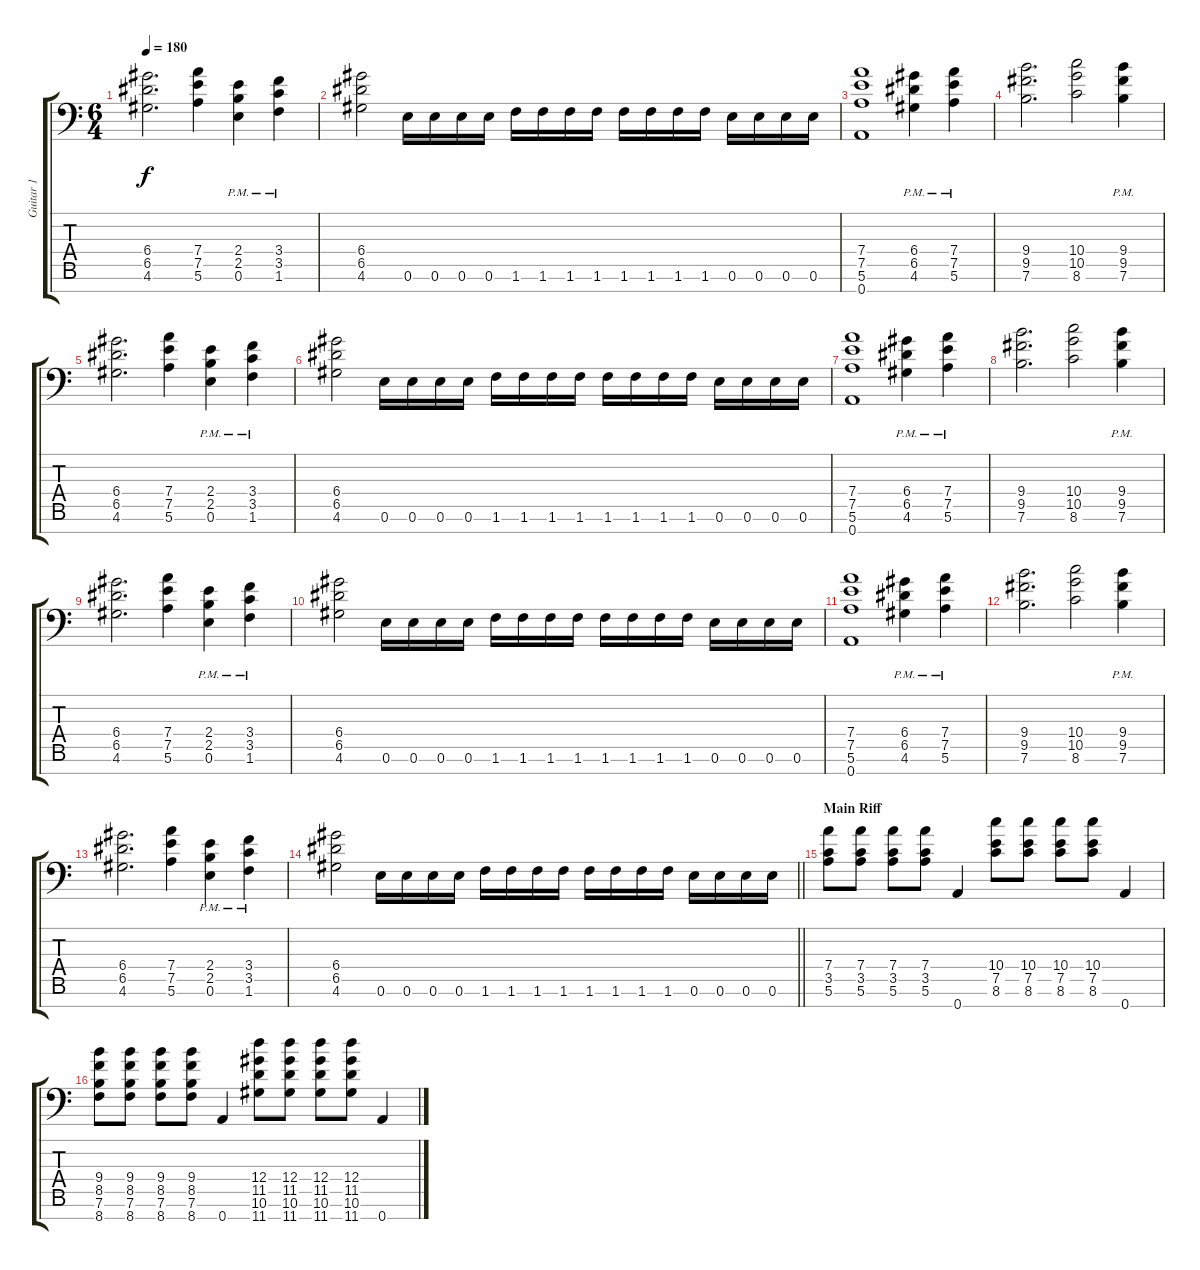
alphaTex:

\track ("Guitar 1" "Guitar 1") {instrument distortionguitar}
\staff {score tabs}
\tuning (E4 B3 G3 D3 A2 E2 A1) {hide}
\ts (6 4)
\tempo 180
\clef f4
\ks c
(6.4 6.5 4.6).2{d dy f} (7.4 7.5 5.6).4 (2.4{pm} 2.5{pm} 0.6{pm}).4 (3.4{pm} 3.5{pm} 1.6{pm}).4 |
(6.4 6.5 4.6).2 0.6.16 0.6.16 0.6.16 0.6.16 1.6.16 1.6.16 1.6.16 1.6.16 1.6.16 1.6.16 1.6.16 1.6.16 0.6.16 0.6.16 0.6.16 0.6.16 |
(7.4 7.5 5.6 0.7).1 (6.4{pm} 6.5{pm} 4.6{pm}).4 (7.4{pm} 7.5{pm} 5.6{pm}).4 |
(9.4 9.5 7.6).2{d} (10.4 10.5 8.6).2 (9.4{pm} 9.5{pm} 7.6{pm}).4 |
(6.4 6.5 4.6).2{d} (7.4 7.5 5.6).4 (2.4{pm} 2.5{pm} 0.6{pm}).4 (3.4{pm} 3.5{pm} 1.6{pm}).4 |
(6.4 6.5 4.6).2 0.6.16 0.6.16 0.6.16 0.6.16 1.6.16 1.6.16 1.6.16 1.6.16 1.6.16 1.6.16 1.6.16 1.6.16 0.6.16 0.6.16 0.6.16 0.6.16 |
(7.4 7.5 5.6 0.7).1 (6.4{pm} 6.5{pm} 4.6{pm}).4 (7.4{pm} 7.5{pm} 5.6{pm}).4 |
(9.4 9.5 7.6).2{d} (10.4 10.5 8.6).2 (9.4{pm} 9.5{pm} 7.6{pm}).4 |
(6.4 6.5 4.6).2{d} (7.4 7.5 5.6).4 (2.4{pm} 2.5{pm} 0.6{pm}).4 (3.4{pm} 3.5{pm} 1.6{pm}).4 |
(6.4 6.5 4.6).2 0.6.16 0.6.16 0.6.16 0.6.16 1.6.16 1.6.16 1.6.16 1.6.16 1.6.16 1.6.16 1.6.16 1.6.16 0.6.16 0.6.16 0.6.16 0.6.16 |
(7.4 7.5 5.6 0.7).1 (6.4{pm} 6.5{pm} 4.6{pm}).4 (7.4{pm} 7.5{pm} 5.6{pm}).4 |
(9.4 9.5 7.6).2{d} (10.4 10.5 8.6).2 (9.4{pm} 9.5{pm} 7.6{pm}).4 |
(6.4 6.5 4.6).2{d} (7.4 7.5 5.6).4 (2.4{pm} 2.5{pm} 0.6{pm}).4 (3.4{pm} 3.5{pm} 1.6{pm}).4 |
\barLineRight lightlight
(6.4 6.5 4.6).2 0.6.16 0.6.16 0.6.16 0.6.16 1.6.16 1.6.16 1.6.16 1.6.16 1.6.16 1.6.16 1.6.16 1.6.16 0.6.16 0.6.16 0.6.16 0.6.16 |
\section ("" "Main Riff")
(7.4 3.5 5.6).8 (7.4 3.5 5.6).8 (7.4 3.5 5.6).8 (7.4 3.5 5.6).8 0.7.4 (10.4 7.5 8.6).8 (10.4 7.5 8.6).8 (10.4 7.5 8.6).8 (10.4 7.5 8.6).8 0.7.4 |
(9.4 8.5 7.6 8.7).8 (9.4 8.5 7.6 8.7).8 (9.4 8.5 7.6 8.7).8 (9.4 8.5 7.6 8.7).8 0.7.4 (12.4 11.5 10.6 11.7).8 (12.4 11.5 10.6 11.7).8 (12.4 11.5 10.6 11.7).8 (12.4 11.5 10.6 11.7).8 0.7.4
